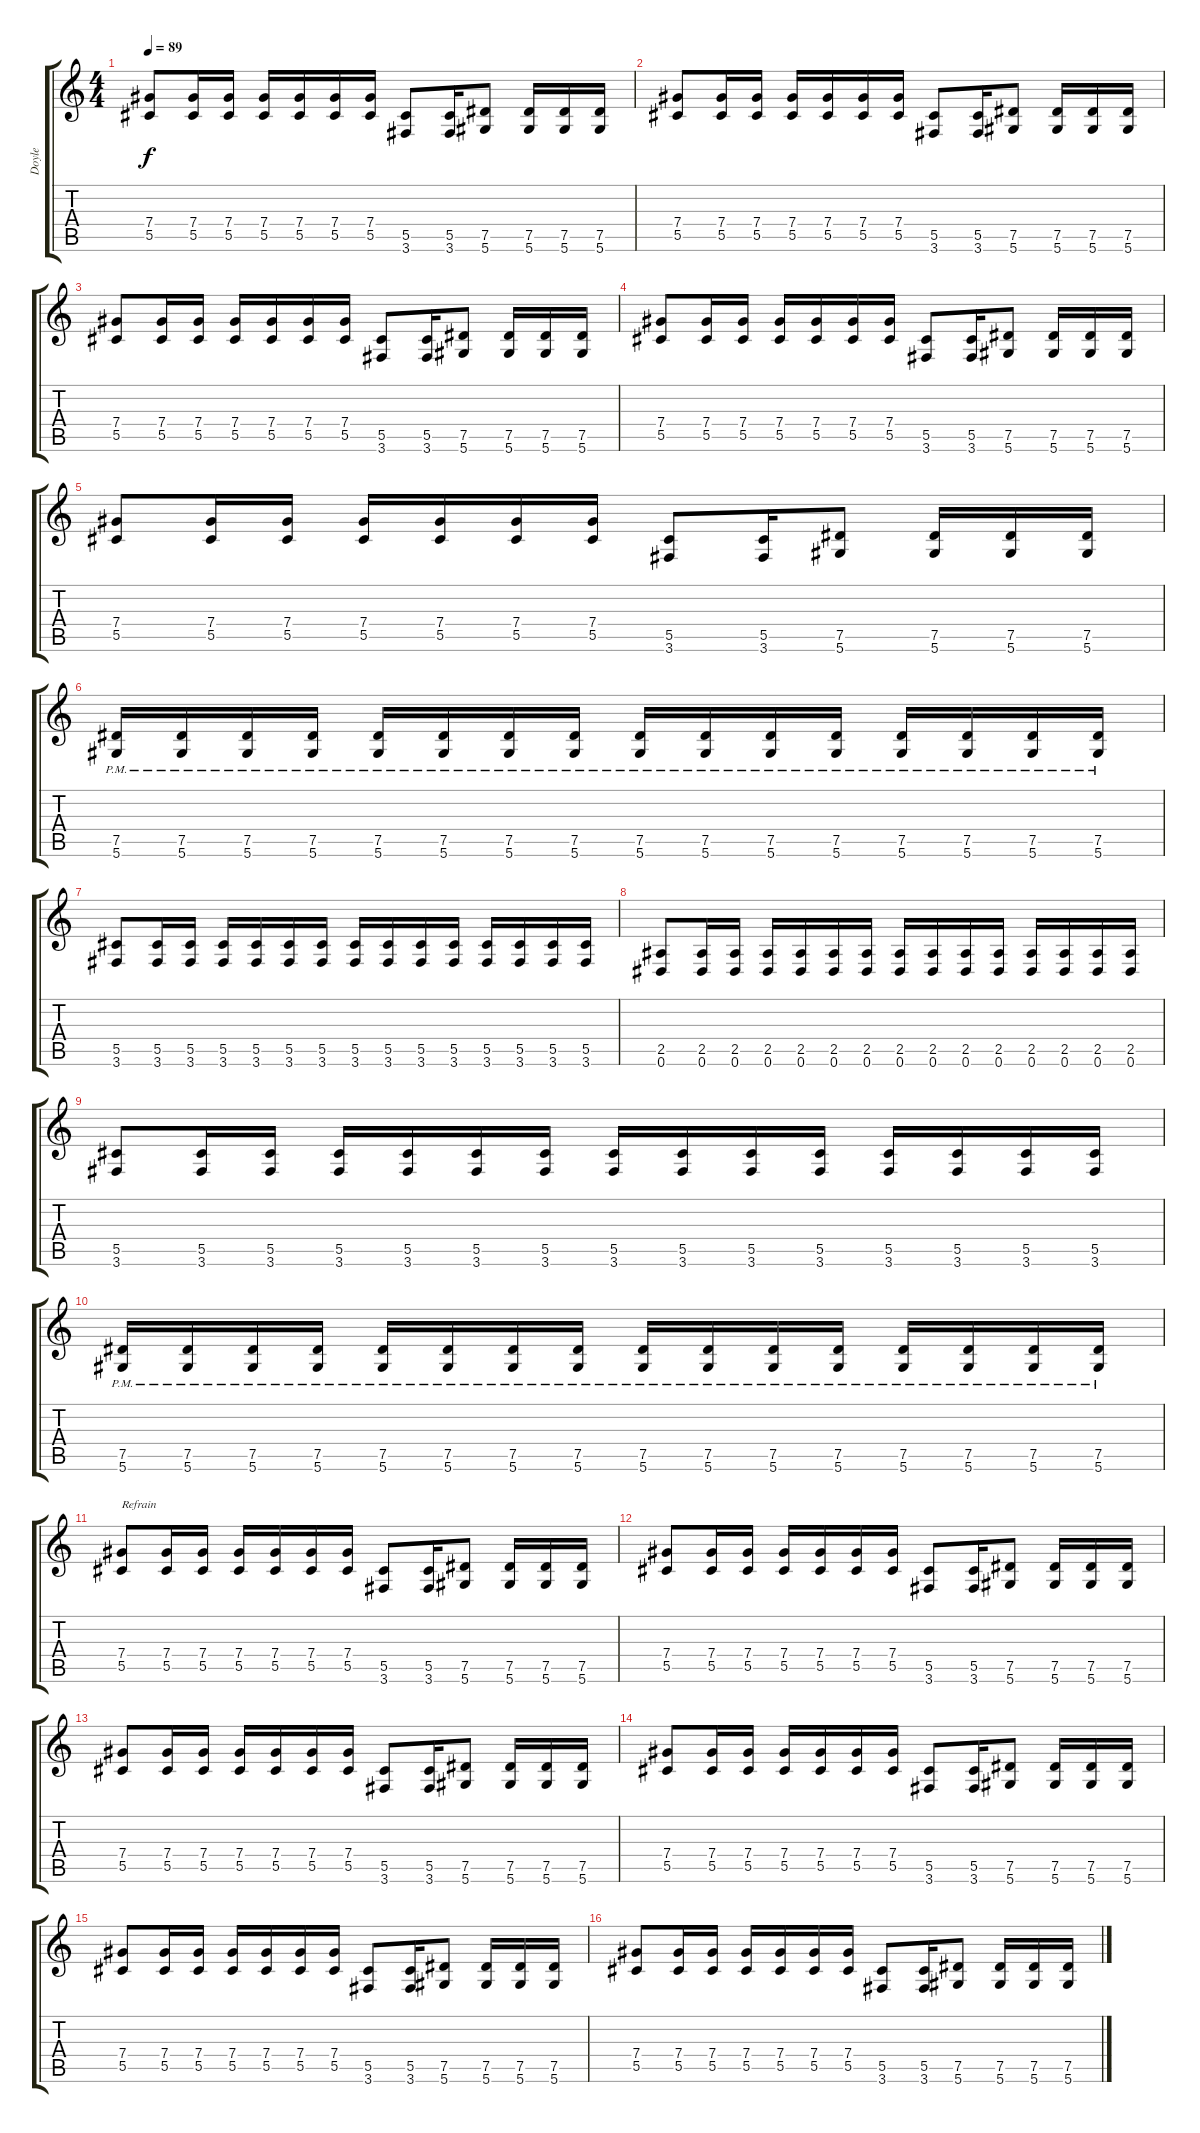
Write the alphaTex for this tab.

\track ("Doyle" "Doyle") {instrument overdrivenguitar}
\staff {score tabs}
\tuning (Eb4 Bb3 Gb3 Db3 Ab2 Eb2) {hide}
\ts (4 4)
\tempo 89
\clef g2
\ks c
(7.4 5.5).8{dy f} (7.4 5.5).16 (7.4 5.5).16 (7.4 5.5).16 (7.4 5.5).16 (7.4 5.5).16 (7.4 5.5).16 (5.5 3.6).8 (5.5 3.6).16 (7.5 5.6).8 (7.5 5.6).16 (7.5 5.6).16 (7.5 5.6).16 |
(7.4 5.5).8 (7.4 5.5).16 (7.4 5.5).16 (7.4 5.5).16 (7.4 5.5).16 (7.4 5.5).16 (7.4 5.5).16 (5.5 3.6).8 (5.5 3.6).16 (7.5 5.6).8 (7.5 5.6).16 (7.5 5.6).16 (7.5 5.6).16 |
(7.4 5.5).8 (7.4 5.5).16 (7.4 5.5).16 (7.4 5.5).16 (7.4 5.5).16 (7.4 5.5).16 (7.4 5.5).16 (5.5 3.6).8 (5.5 3.6).16 (7.5 5.6).8 (7.5 5.6).16 (7.5 5.6).16 (7.5 5.6).16 |
(7.4 5.5).8 (7.4 5.5).16 (7.4 5.5).16 (7.4 5.5).16 (7.4 5.5).16 (7.4 5.5).16 (7.4 5.5).16 (5.5 3.6).8 (5.5 3.6).16 (7.5 5.6).8 (7.5 5.6).16 (7.5 5.6).16 (7.5 5.6).16 |
(7.4 5.5).8 (7.4 5.5).16 (7.4 5.5).16 (7.4 5.5).16 (7.4 5.5).16 (7.4 5.5).16 (7.4 5.5).16 (5.5 3.6).8 (5.5 3.6).16 (7.5 5.6).8 (7.5 5.6).16 (7.5 5.6).16 (7.5 5.6).16 |
(7.5{pm} 5.6{pm}).16 (7.5{pm} 5.6{pm}).16 (7.5{pm} 5.6{pm}).16 (7.5{pm} 5.6{pm}).16 (7.5{pm} 5.6{pm}).16 (7.5{pm} 5.6{pm}).16 (7.5{pm} 5.6{pm}).16 (7.5{pm} 5.6{pm}).16 (7.5{pm} 5.6{pm}).16 (7.5{pm} 5.6{pm}).16 (7.5{pm} 5.6{pm}).16 (7.5{pm} 5.6{pm}).16 (7.5{pm} 5.6{pm}).16 (7.5{pm} 5.6{pm}).16 (7.5{pm} 5.6{pm}).16 (7.5{pm} 5.6{pm}).16 |
(5.5 3.6).8 (5.5 3.6).16 (5.5 3.6).16 (5.5 3.6).16 (5.5 3.6).16 (5.5 3.6).16 (5.5 3.6).16 (5.5 3.6).16 (5.5 3.6).16 (5.5 3.6).16 (5.5 3.6).16 (5.5 3.6).16 (5.5 3.6).16 (5.5 3.6).16 (5.5 3.6).16 |
(2.5 0.6).8 (2.5 0.6).16 (2.5 0.6).16 (2.5 0.6).16 (2.5 0.6).16 (2.5 0.6).16 (2.5 0.6).16 (2.5 0.6).16 (2.5 0.6).16 (2.5 0.6).16 (2.5 0.6).16 (2.5 0.6).16 (2.5 0.6).16 (2.5 0.6).16 (2.5 0.6).16 |
(5.5 3.6).8 (5.5 3.6).16 (5.5 3.6).16 (5.5 3.6).16 (5.5 3.6).16 (5.5 3.6).16 (5.5 3.6).16 (5.5 3.6).16 (5.5 3.6).16 (5.5 3.6).16 (5.5 3.6).16 (5.5 3.6).16 (5.5 3.6).16 (5.5 3.6).16 (5.5 3.6).16 |
(7.5{pm} 5.6{pm}).16 (7.5{pm} 5.6{pm}).16 (7.5{pm} 5.6{pm}).16 (7.5{pm} 5.6{pm}).16 (7.5{pm} 5.6{pm}).16 (7.5{pm} 5.6{pm}).16 (7.5{pm} 5.6{pm}).16 (7.5{pm} 5.6{pm}).16 (7.5{pm} 5.6{pm}).16 (7.5{pm} 5.6{pm}).16 (7.5{pm} 5.6{pm}).16 (7.5{pm} 5.6{pm}).16 (7.5{pm} 5.6{pm}).16 (7.5{pm} 5.6{pm}).16 (7.5{pm} 5.6{pm}).16 (7.5{pm} 5.6{pm}).16 |
(7.4 5.5).8{txt "Refrain"} (7.4 5.5).16 (7.4 5.5).16 (7.4 5.5).16 (7.4 5.5).16 (7.4 5.5).16 (7.4 5.5).16 (5.5 3.6).8 (5.5 3.6).16 (7.5 5.6).8 (7.5 5.6).16 (7.5 5.6).16 (7.5 5.6).16 |
(7.4 5.5).8 (7.4 5.5).16 (7.4 5.5).16 (7.4 5.5).16 (7.4 5.5).16 (7.4 5.5).16 (7.4 5.5).16 (5.5 3.6).8 (5.5 3.6).16 (7.5 5.6).8 (7.5 5.6).16 (7.5 5.6).16 (7.5 5.6).16 |
(7.4 5.5).8 (7.4 5.5).16 (7.4 5.5).16 (7.4 5.5).16 (7.4 5.5).16 (7.4 5.5).16 (7.4 5.5).16 (5.5 3.6).8 (5.5 3.6).16 (7.5 5.6).8 (7.5 5.6).16 (7.5 5.6).16 (7.5 5.6).16 |
(7.4 5.5).8 (7.4 5.5).16 (7.4 5.5).16 (7.4 5.5).16 (7.4 5.5).16 (7.4 5.5).16 (7.4 5.5).16 (5.5 3.6).8 (5.5 3.6).16 (7.5 5.6).8 (7.5 5.6).16 (7.5 5.6).16 (7.5 5.6).16 |
(7.4 5.5).8 (7.4 5.5).16 (7.4 5.5).16 (7.4 5.5).16 (7.4 5.5).16 (7.4 5.5).16 (7.4 5.5).16 (5.5 3.6).8 (5.5 3.6).16 (7.5 5.6).8 (7.5 5.6).16 (7.5 5.6).16 (7.5 5.6).16 |
(7.4 5.5).8 (7.4 5.5).16 (7.4 5.5).16 (7.4 5.5).16 (7.4 5.5).16 (7.4 5.5).16 (7.4 5.5).16 (5.5 3.6).8 (5.5 3.6).16 (7.5 5.6).8 (7.5 5.6).16 (7.5 5.6).16 (7.5 5.6).16
